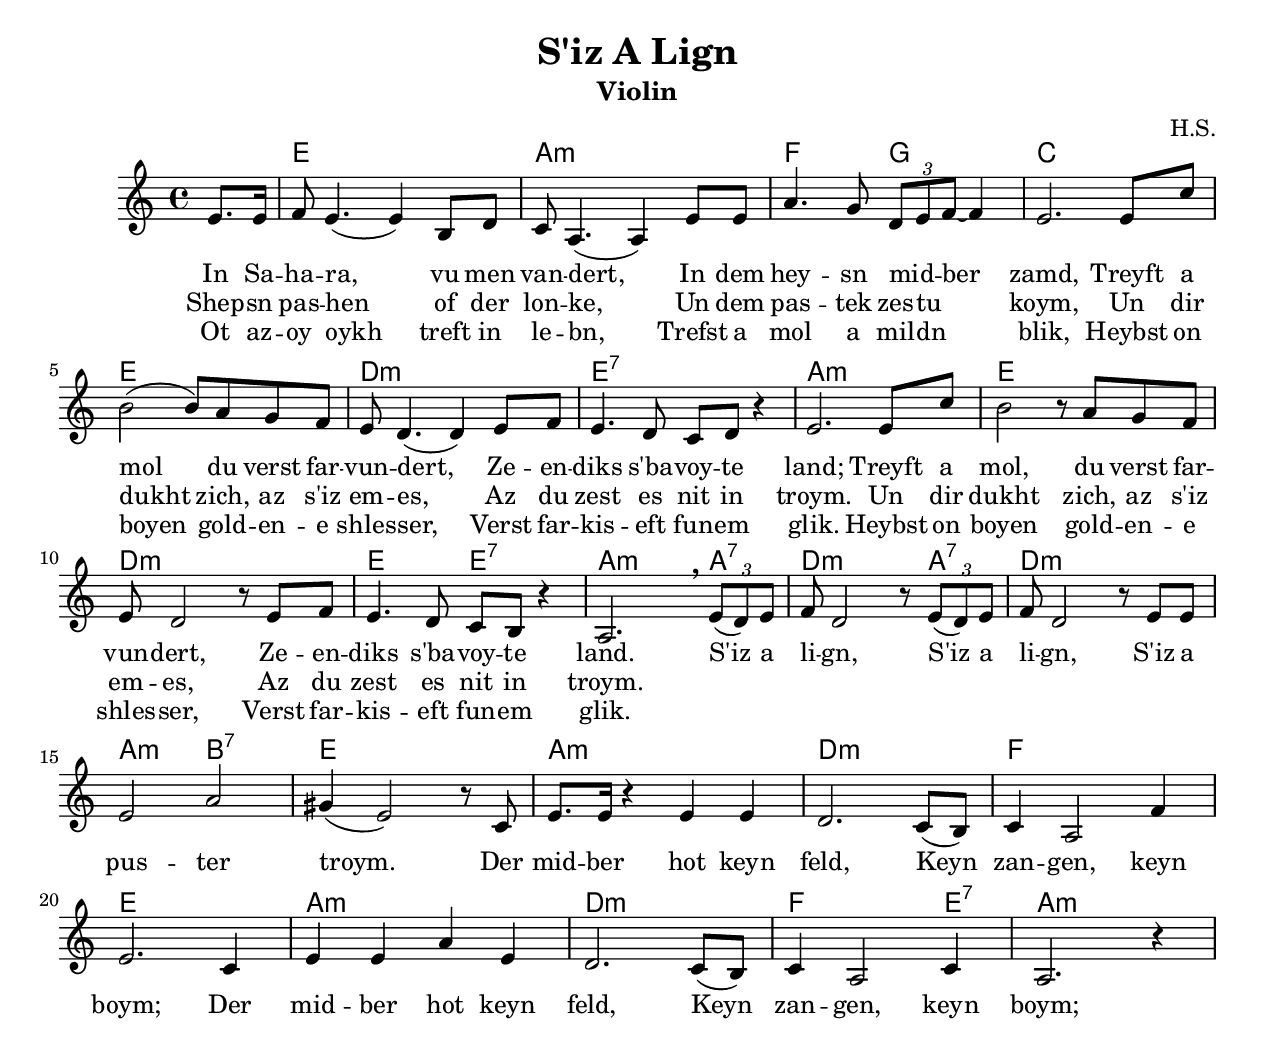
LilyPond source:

\version "2.18.0"
\include "english.ly"
%\pointAndClickOff
\paper{
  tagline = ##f
  print-all-headers = ##t
  #(set-paper-size "letter")
}
date = #(strftime "%d-%m-%Y" (localtime (current-time)))

%\markup{ \italic{ " Updated " \date  }  }

%\markup{ Got something to say? }

global = {
  \clef treble
  \key a \minor
  \time 4/4
  \set Score.markFormatter = #format-mark-box-alphabet
}

%#################################### Melody ########################
melody = \relative c' {
  \global
  \partial 16*4 e8. e16   %lead in notes
  f8 e4. (e4) b8 d
  c8 a4. (a4) e'8 e|
  % \time 3/4 a4. g8 \tuplet 3/2{d8(e) f}|
  a4. g8 \tuplet 3/2 {d8 e f~} f4|
  e2. e8 c' |

  b2(b8) a8 g f|
  e8 d4. (d4) e8 f
  e4. d8 c d r4|
  e2. e8 c'

  b2 r8 a8 g f|
  e8 d2 r8 e8 f
  e4. d8 c b r4
  a2. \breathe \tuplet 3/2{e'8(d) e}|

  f8 d2 r8 \tuplet 3/2 {e8(d) e}| %d4 in book
  f8 d2 r8 e8 e|
  e2 a
  gs4 (e2) r8 c8

  e8. e16 r4 e4 e
  d2. c8(b)|
  c4 a2 f'4|
  e2. c4

  e4 e  a4 e
  d2. c8(b)
  c4 a2 c4
  a2. r4

  %\alternative { { }{ } }


  % \alternative { { }{ } }

}
%################################# Lyrics #####################
\addlyrics{

  In Sa -- ha -- ra, vu men van -- dert,
  In dem hey -- sn mid _ -- ber  zamd,
  Treyft a mol du verst far -- vun -- dert,
  Ze -- en -- diks s'ba -- voy -- te land;
  Treyft a mol, du verst far -- vun -- dert,
  Ze -- en -- diks s'ba -- voy -- te land.

  S'iz a li -- gn,
  S'iz a li -- gn,
  S'iz a pus -- ter troym.
  Der mid -- ber hot keyn feld,
  Keyn zan -- gen, keyn boym;
  Der mid -- ber hot keyn feld,
  Keyn zan -- gen, keyn boym;

}
\addlyrics {
  Shep -- sn pas -- hen of der lon -- ke,
  Un dem pas -- tek zes -- tu _ koym,
  Un dir dukht zich, az s'iz em -- es,
  Az du zest es nit in troym.
  Un dir dukht zich, az s'iz em -- es,
  Az du zest es nit in troym.
}

\addlyrics {
  Ot az -- oy oykh treft in le -- bn,
  Trefst a mol a mil -- dn _ blik,
  Heybst on boyen gold -- en -- e shles -- ser,
  Verst far -- kis -- eft fun -- em glik.
  Heybst on boyen gold -- en -- e shles -- ser,
  Verst far -- kis -- eft fun -- em glik.
}
%{
  \addlyrics {
  In Sa -- ha -- ra, where men wan --  der
  In the burn -- ing des -- ert sand.
  In a whi -- le they might won -- der,
  Is this not a fer -- tile land?
  In a whi -- le one might won -- der,
  Is this not a fer -- tile land?

  But it's a lie,
  It's just a lie,
  Just an em -- pty dream.
  No feilds in the des -- ert
  No corn, nor any trees.
  No feilds in the des -- ert
  No corn, nor any trees.
  }
%}
%################################# Chords #######################
harmonies = \chordmode {
  \skip 8*2
  e4*4
  a4*4:m
  f4*2
  g4*2
  c4*4
  %a4*3:m
  e4*4
  d4*4:m
  e4*4:7
  %a4*6:m
  a4*4:m
  e4*4
  % change above
  d4*4:m
  e4*2
  e4*2:7
  a2:m
  s4
  a4:7
  d4*3:m
  a4:7
  d4*4:m
  a4*2:m
  b2:7
  e4*4
  a4*4:m
  d4*4:m
  f4*4
  e4*4
  a4*4:m
  d4*4:m
  f4*3
  %new chord last time only
  e4:7
  a4*3:m
}

\score {
  <<
    \new ChordNames {
      \set chordChanges = ##f
      \harmonies
    }
    \new Staff
    \melody
  >>
  \header{
    title= "S'iz A Lign"
    subtitle=""
    composer= ""
    instrument = "Violin"
    arranger= "H.S."
  }
  \midi{\tempo 4 = 120}
  \layout{indent = 1.0\cm}
}

% more verses:
%{

\markup{}
\markup {
  \fontsize #2
  \fill-line {
    \hspace #0.1 % distance from left margin
    \column {
      \line { ""
              \column {
                "\n"
                "Shepsn pashen of der lonke"
                "Un dem pastek zestu koym:"
                "Un dir dukht zich, az s'iz emes,"
                "Az du zest es nit in troym."
              }
      }
      \hspace #0.2 % vertical distance between verses
      \line { ""
              \column {
                "\n"
                "Ot azoy oykh treft in lebn"
                "Trefst a mol a mildn blik,"
                "Heybst on boyen goldene shlesser,"
                "Verst farkiseft funem glik"
              }
      }
    }
    \hspace #0.1  % horiz. distance between columns
    \column {
      \line { ""
              \column {
                "\n"
                "Sheep graze in the meadow"
                "And the shepard can be seen"
                "And it seems really true"
                "That this is not a dream"
              }
      }
      \hspace #0.2 % distance between verses
      \line { ""
              \column {
                "\n"
                "Sometimes it will happen"
                "From a small glance"
                "You build a golden castle?"
                ""
              }
      }
    }
    \hspace #0.1 % distance to right margin
  }
}

%}